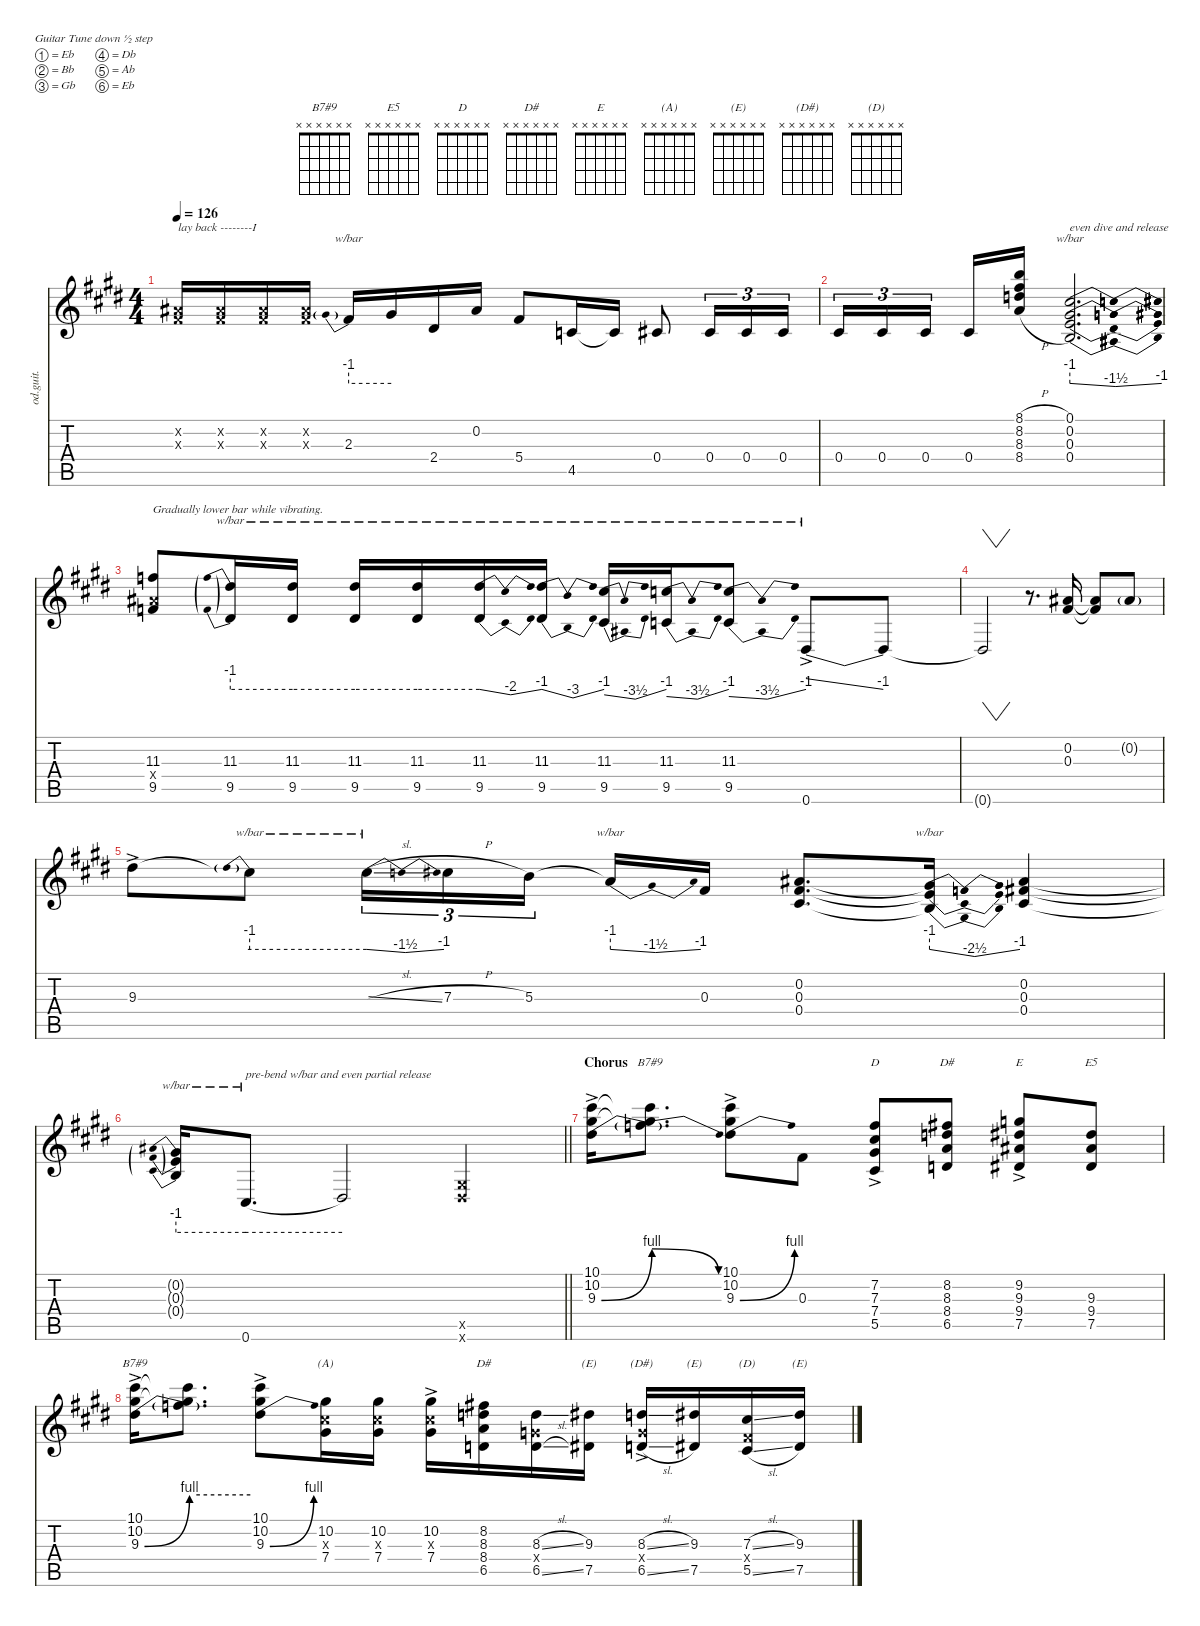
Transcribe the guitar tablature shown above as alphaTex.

\defaultSystemsLayout 4
\hideDynamics
\bracketExtendMode nobrackets
\otherSystemsTrackNameOrientation horizontal
\track ("Jimi Guitar" "od.guit.") {instrument overdrivenguitar}
\staff {score tabs}
\tuning (Eb4 Bb3 Gb3 Db3 Ab2 Eb2)
\chord ("B7#9" x x x x x x)
\chord ("E5" x x x x x x)
\chord ("D" x x x x x x)
\chord ("D#" x x x x x x)
\chord ("E" x x x x x x)
\chord ("(A)" x x x x x x)
\chord ("(E)" x x x x x x)
\chord ("(D#)" x x x x x x)
\chord ("(D)" x x x x x x)
\ts (4 4)
\tempo 126
\clef g2
\ks e
(0.2{x acc #} 0.3{x acc #}).16{txt "lay back --------I" dy ff beam Up} (0.2{x acc #} 0.3{x acc #}).16{beam Up} (0.2{x acc #} 0.3{x acc #}).16{beam Up} (0.2{x acc #} 0.3{x acc #}).16{beam Up} 2.3{acc #}.16{tbe (predive default 0 -4 60 -4) beam Up} 2.3{t acc #}.16{dy f beam Up} 2.4{acc #}.16{dy ff beam Up} 0.2{acc #}.16{beam Up} 5.4{acc #}.8{beam Up} 4.5{acc forcenatural}.16{beam Up} 4.5{t acc forcenatural}.16{dy f beam Up} 0.4{acc #}.8{dy ff beam Up} 0.4{acc #}.16{tu (3 2) beam Up} 0.4{acc #}.16{tu (3 2) beam Up} 0.4{acc #}.16{tu (3 2) beam Up} |
0.4{acc #}.16{tu (3 2) beam Up} 0.4{acc #}.16{tu (3 2) beam Up} 0.4{acc #}.16{tu (3 2) beam Up} 0.4{acc #}.16{beam Up} (8.1{h acc forcenatural} 8.2{h acc #} 8.3{h acc forcenatural} 8.4{h acc forcenatural}).16{beam Up} (0.1{acc #} 0.2{acc #} 0.3{acc #} 0.4{acc #}).2{d tbe (dip default 0 -4 30 -6 60 -4) txt "even dive and release" beam Up} |
(11.3{acc forcenatural} 9.4{x acc #} 9.5{acc forcenatural}).8{txt "Gradually lower bar while vibrating." beam Up} (11.3{acc forcenatural} 9.5{acc forcenatural}).16{tbe (predive default 0 -4 60 -4) beam Up} (11.3{acc forcenatural} 9.5{acc forcenatural}).16{tbe (hold default 0 -4 60 -4) beam Up} (11.3{acc forcenatural} 9.5{acc forcenatural}).16{tbe (hold default 0 -4 60 -4) beam Up} (11.3{acc forcenatural} 9.5{acc forcenatural}).16{tbe (hold default 0 -4 60 -4) beam Up} (11.3{acc forcenatural} 9.5{acc forcenatural}).16{tbe (dip default 0 -4 30 -8 60 -4) beam Up} (11.3{acc forcenatural} 9.5{acc forcenatural}).16{tbe (dip default 0 -4 30 -12 60 -4) beam Up} (11.3{acc forcenatural} 9.5{acc forcenatural}).16{tbe (dip default 0 -8 30 -14 60 -4) beam Up} (11.3{acc forcenatural} 9.5{acc forcenatural}).16{tbe (dip default 0 -10 30 -14 60 -4) beam Up} (11.3{acc forcenatural} 9.5{acc forcenatural}).8{tbe (dip default 0 -10 30 -14 60 -4) beam Up} 0.6{ac acc #}.8{tbe (dive default 0 0 60 -4) beam Up} 0.6{t acc #}.8{dy f beam Up} |
0.6{t acc #}.2{vw beam Up} r.8{d beam Up} (0.2{acc #} 0.3{acc #}).16{dy ff beam Up} (0.2{t acc #} 0.3{t acc #}).8{dy f beam Up} 0.2{g acc #}.8{beam Up} |
9.3{ac acc #}.8{dy ff beam Down} 9.3{t acc #}.8{tbe (predive default 0 -4 60 -4) dy f beam Down} 9.3{sl t acc #}.16{tu (3 2) tbe (dip default 0 -4 30 -6 60 -4) beam Down} 7.3{h acc #}.16{tu (3 2) dy ff beam Down} 5.3{acc forcenatural}.16{tu (3 2) beam Down} 5.3{t acc forcenatural}.16{tbe (dip default 0 -4 30 -6 60 -4) dy f beam Up} 0.3{acc #}.16{dy ff beam Up} (0.2{acc #} 0.3{acc #} 0.4{acc #}).8{d beam Up} (0.2{t acc #} 0.3{t acc #} 0.4{t acc #}).16{tbe (dip default 0 -4 30 -10 60 -4) dy f beam Up} (0.2{acc #} 0.3{acc #} 0.4{acc #}).4{dy ff beam Up} |
\barLineRight lightlight
(0.2{t acc #} 0.3{t acc #} 0.4{t acc #}).16{tbe (predive default 0 -4 60 -4) dy f beam Up} 0.6{acc #}.8{d tbe (hold default 0 -4 60 -4) txt "pre-bend w/bar and even partial release" dy ff beam Up} 0.6{t acc #}.2{dy f beam Up} (0.5{x acc #} 0.6{x acc #}).4{dy ff beam Up} |
\section ("" "Chorus")
(10.1{ac acc #} 10.2{ac acc #} 9.3{be (bend 0 0 60 4) ac acc #}).16{beam Down} (10.1{t acc #} 10.2{t acc #} 9.3{be (release 0 4 60 0) t}).8{d ch "B7#9" dy f beam Down} (10.1{ac acc #} 10.2{ac acc #} 9.3{be (bend 0 0 45 4) ac acc #}).8{dy ff beam Down} 0.3{acc #}.8{beam Down} (7.2{ac acc forcenatural} 7.3{ac acc #} 7.4{ac acc #} 5.5{ac acc #}).8{ch "D" beam Up} (8.2{acc #} 8.3{acc forcenatural} 8.4{acc forcenatural} 6.5{acc forcenatural}).8{ch "D#" beam Up} (9.2{ac acc forcenatural} 9.3{ac acc #} 9.4{ac acc #} 7.5{ac acc #}).8{ch "E" beam Up} (9.3{acc #} 9.4{acc #} 7.5{acc #}).8{ch "E5" beam Up} |
(10.1{ac acc #} 10.2{ac acc #} 9.3{be (bend 0 0 60 4) ac acc #}).16{ch "B7#9" beam Down} (10.1{t acc #} 10.2{t acc #} 9.3{be (hold 0 4 60 4) t}).8{d dy f beam Down} (10.1{ac acc #} 10.2{ac acc #} 9.3{be (bend 0 0 45 4) ac acc #}).8{dy ff beam Down} (10.2{acc #} 7.3{x acc #} 7.4{acc #}).16{ch "(A)" beam Down} (10.2{acc #} 7.3{x acc #} 7.4{acc #}).16{beam Down} (10.2{ac acc #} 7.3{ac x acc #} 7.4{ac acc #}).16{beam Down} (8.2{acc #} 8.3{acc forcenatural} 8.4{acc forcenatural} 6.5{acc forcenatural}).16{ch "D#" beam Down} (8.3{sl acc forcenatural} 6.4{x acc forcenatural} 6.5{sl acc forcenatural}).16{beam Down} (9.3{acc #} 7.5{acc #}).16{ch "(E)" beam Down} (8.3{sl ac acc forcenatural} 6.4{ac x acc forcenatural} 6.5{sl ac acc forcenatural}).16{ch "(D#)" beam Up} (9.3{acc #} 7.5{acc #}).16{ch "(E)" beam Up} (7.3{sl acc #} 5.4{x acc #} 5.5{sl acc #}).16{ch "(D)" beam Up} (9.3{acc #} 7.5{acc #}).16{ch "(E)" beam Up}
